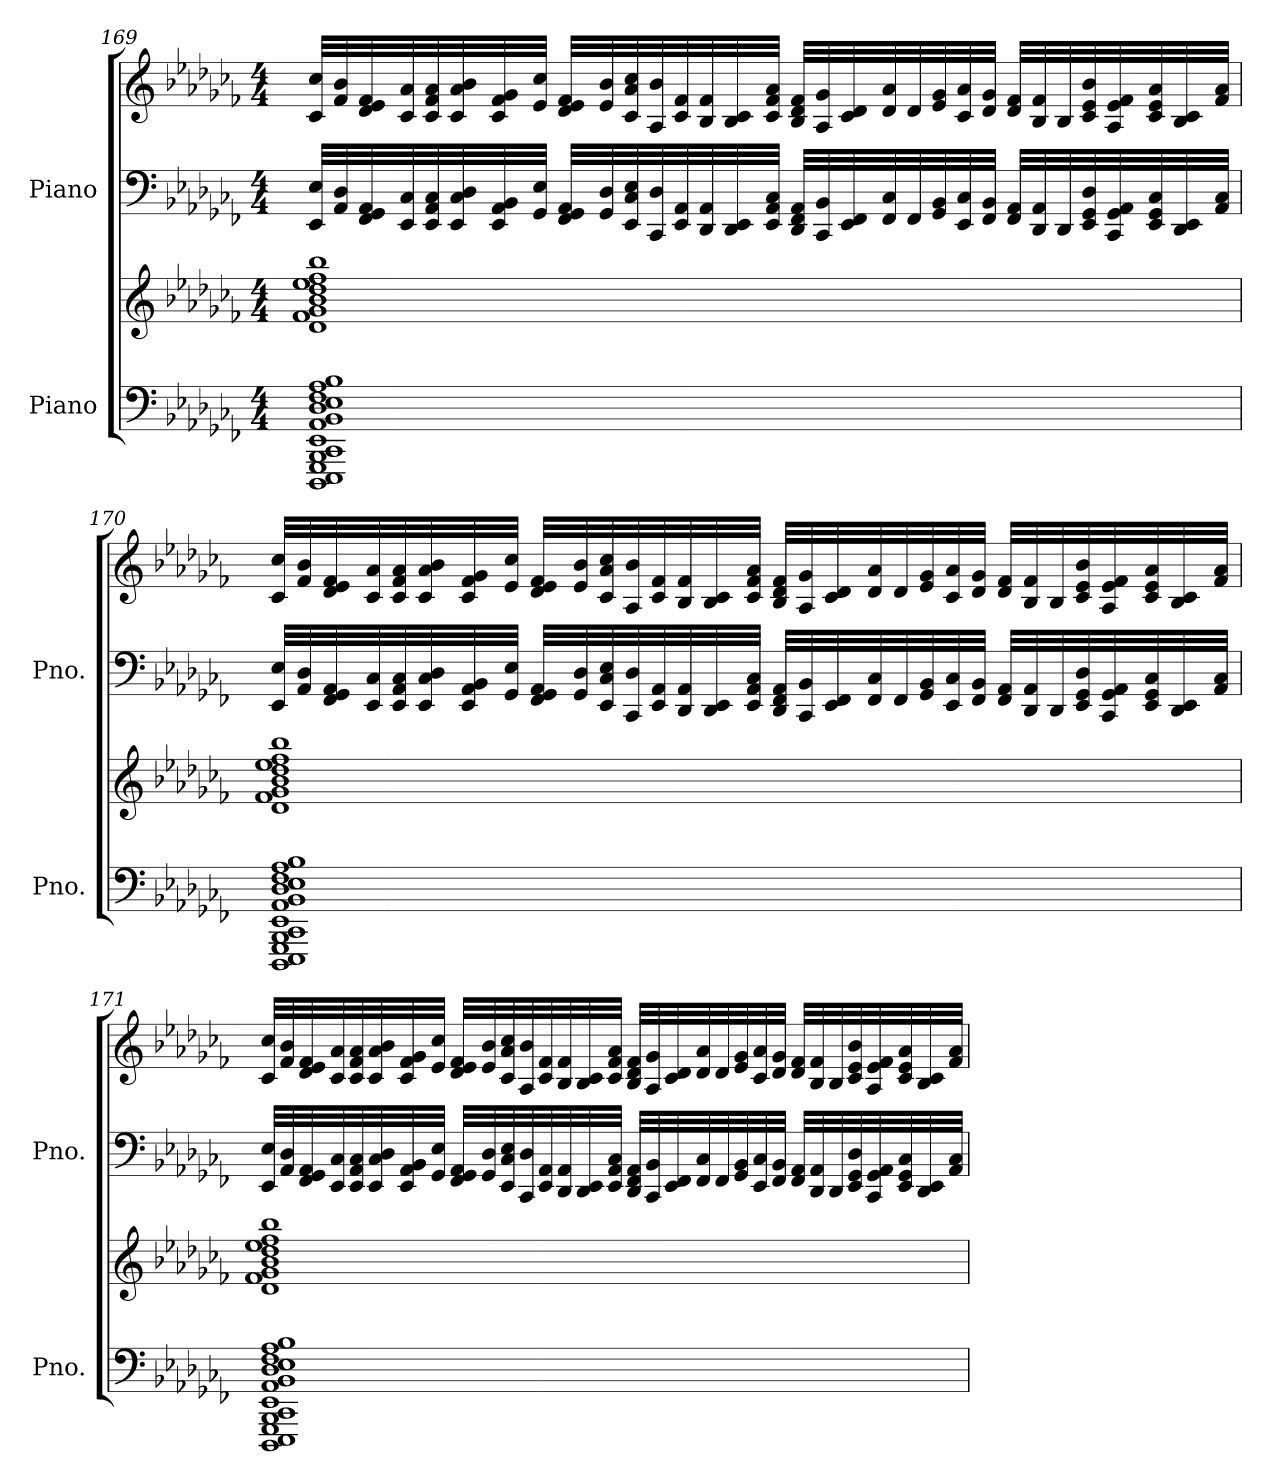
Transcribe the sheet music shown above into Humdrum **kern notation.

**kern	**kern	**kern	**kern
*part2	*part2	*part1	*part1
*staff4	*staff3	*staff2	*staff1
*I"Piano	*	*I"Piano	*
*I'Pno.	*	*I'Pno.	*
!!LO:LB:g=z
*clefF4	*clefG2	*clefF4	*clefG2
*ITrd14c24	*ITrd14c24	*ITrd-21c-36	*ITrd-21c-36
*k[b-e-a-d-g-c-f-]	*k[b-e-a-d-g-c-f-]	*k[b-e-a-d-g-c-f-]	*k[b-e-a-d-g-c-f-]
*M4/4	*M4/4	*M4/4	*M4/4
=169	=169	=169	=169
1DDDDD- 1EEEEE- 1GGGGG- 1BBBBB- 1CCCC- 1EEEE- 1AAAA- 1BBBB- 1DDD- 1EEE- 1FFF- 1AAA- 1BBB-	1DD- 1FF- 1GG- 1BB- 1D- 1E- 1F- 1B-	32ee-/ 32eee-/LLL	32cccc-/ 32ccccc-/LLL
.	.	32aa-/ 32ddd-/	32ffff-/ 32bbbb-/
.	.	32ff-/ 32gg-/ 32aa-/	32dddd-/ 32eeee-/ 32ffff-/
.	.	32ee-/ 32ccc-/	32cccc-/ 32aaaa-/
.	.	32ee-/ 32aa-/ 32ccc-/	32cccc-/ 32ffff-/ 32aaaa-/
.	.	32ee-/ 32ccc-/ 32ddd-/	32cccc-/ 32aaaa-/ 32bbbb-/
.	.	32ee-/ 32aa-/ 32bb-/	32cccc-/ 32ffff-/ 32gggg-/
.	.	32gg-/ 32eee-/JJJ	32eeee-/ 32ccccc-/JJJ
.	.	32ff-/ 32gg-/ 32aa-/LLL	32dddd-/ 32eeee-/ 32ffff-/LLL
.	.	32gg-/ 32ddd-/	32eeee-/ 32bbbb-/
.	.	32ee-/ 32ccc-/ 32eee-/	32cccc-/ 32aaaa-/ 32ccccc-/
.	.	32cc-/ 32ddd-/	32aaa-/ 32bbbb-/
.	.	32ee-/ 32aa-/	32cccc-/ 32ffff-/
.	.	32dd-/ 32aa-/	32bbb-/ 32ffff-/
.	.	32dd-/ 32ee-/	32bbb-/ 32cccc-/
.	.	32ee-/ 32aa-/ 32ccc-/JJJ	32cccc-/ 32ffff-/ 32aaaa-/JJJ
.	.	32dd-/ 32ff-/ 32aa-/LLL	32bbb-/ 32dddd-/ 32ffff-/LLL
.	.	32cc-/ 32bb-/	32aaa-/ 32gggg-/
.	.	32ee-/ 32ff-/	32cccc-/ 32dddd-/
.	.	32ff-/ 32ccc-/	32dddd-/ 32aaaa-/
.	.	32ff-/	32dddd-/
.	.	32gg-/ 32bb-/	32eeee-/ 32gggg-/
.	.	32ee-/ 32ccc-/	32cccc-/ 32aaaa-/
.	.	32ff-/ 32bb-/JJJ	32dddd-/ 32gggg-/JJJ
.	.	32ff-/ 32aa-/LLL	32dddd-/ 32ffff-/LLL
.	.	32dd-/ 32aa-/	32bbb-/ 32ffff-/
.	.	32dd-/	32bbb-/
.	.	32ee-/ 32gg-/ 32ddd-/	32cccc-/ 32eeee-/ 32bbbb-/
.	.	32cc-/ 32gg-/ 32aa-/	32aaa-/ 32eeee-/ 32ffff-/
.	.	32ee-/ 32gg-/ 32ccc-/	32cccc-/ 32eeee-/ 32aaaa-/
.	.	32dd-/ 32ee-/	32bbb-/ 32cccc-/
.	.	32aa-/ 32ccc-/JJJ	32ffff-/ 32aaaa-/JJJ
!!LO:LB:g=z
=170	=170	=170	=170
1DDDDD- 1EEEEE- 1GGGGG- 1BBBBB- 1CCCC- 1EEEE- 1AAAA- 1BBBB- 1DDD- 1EEE- 1FFF- 1AAA- 1BBB-	1DD- 1FF- 1GG- 1BB- 1D- 1E- 1F- 1B-	32ee-/ 32eee-/LLL	32cccc-/ 32ccccc-/LLL
.	.	32aa-/ 32ddd-/	32ffff-/ 32bbbb-/
.	.	32ff-/ 32gg-/ 32aa-/	32dddd-/ 32eeee-/ 32ffff-/
.	.	32ee-/ 32ccc-/	32cccc-/ 32aaaa-/
.	.	32ee-/ 32aa-/ 32ccc-/	32cccc-/ 32ffff-/ 32aaaa-/
.	.	32ee-/ 32ccc-/ 32ddd-/	32cccc-/ 32aaaa-/ 32bbbb-/
.	.	32ee-/ 32aa-/ 32bb-/	32cccc-/ 32ffff-/ 32gggg-/
.	.	32gg-/ 32eee-/JJJ	32eeee-/ 32ccccc-/JJJ
.	.	32ff-/ 32gg-/ 32aa-/LLL	32dddd-/ 32eeee-/ 32ffff-/LLL
.	.	32gg-/ 32ddd-/	32eeee-/ 32bbbb-/
.	.	32ee-/ 32ccc-/ 32eee-/	32cccc-/ 32aaaa-/ 32ccccc-/
.	.	32cc-/ 32ddd-/	32aaa-/ 32bbbb-/
.	.	32ee-/ 32aa-/	32cccc-/ 32ffff-/
.	.	32dd-/ 32aa-/	32bbb-/ 32ffff-/
.	.	32dd-/ 32ee-/	32bbb-/ 32cccc-/
.	.	32ee-/ 32aa-/ 32ccc-/JJJ	32cccc-/ 32ffff-/ 32aaaa-/JJJ
.	.	32dd-/ 32ff-/ 32aa-/LLL	32bbb-/ 32dddd-/ 32ffff-/LLL
.	.	32cc-/ 32bb-/	32aaa-/ 32gggg-/
.	.	32ee-/ 32ff-/	32cccc-/ 32dddd-/
.	.	32ff-/ 32ccc-/	32dddd-/ 32aaaa-/
.	.	32ff-/	32dddd-/
.	.	32gg-/ 32bb-/	32eeee-/ 32gggg-/
.	.	32ee-/ 32ccc-/	32cccc-/ 32aaaa-/
.	.	32ff-/ 32bb-/JJJ	32dddd-/ 32gggg-/JJJ
.	.	32ff-/ 32aa-/LLL	32dddd-/ 32ffff-/LLL
.	.	32dd-/ 32aa-/	32bbb-/ 32ffff-/
.	.	32dd-/	32bbb-/
.	.	32ee-/ 32gg-/ 32ddd-/	32cccc-/ 32eeee-/ 32bbbb-/
.	.	32cc-/ 32gg-/ 32aa-/	32aaa-/ 32eeee-/ 32ffff-/
.	.	32ee-/ 32gg-/ 32ccc-/	32cccc-/ 32eeee-/ 32aaaa-/
.	.	32dd-/ 32ee-/	32bbb-/ 32cccc-/
.	.	32aa-/ 32ccc-/JJJ	32ffff-/ 32aaaa-/JJJ
!!LO:PB:g=z
=171	=171	=171	=171
1DDDDD- 1EEEEE- 1GGGGG- 1BBBBB- 1CCCC- 1EEEE- 1AAAA- 1BBBB- 1DDD- 1EEE- 1FFF- 1AAA- 1BBB-	1DD- 1FF- 1GG- 1BB- 1D- 1E- 1F- 1B-	32ee-/ 32eee-/LLL	32cccc-/ 32ccccc-/LLL
.	.	32aa-/ 32ddd-/	32ffff-/ 32bbbb-/
.	.	32ff-/ 32gg-/ 32aa-/	32dddd-/ 32eeee-/ 32ffff-/
.	.	32ee-/ 32ccc-/	32cccc-/ 32aaaa-/
.	.	32ee-/ 32aa-/ 32ccc-/	32cccc-/ 32ffff-/ 32aaaa-/
.	.	32ee-/ 32ccc-/ 32ddd-/	32cccc-/ 32aaaa-/ 32bbbb-/
.	.	32ee-/ 32aa-/ 32bb-/	32cccc-/ 32ffff-/ 32gggg-/
.	.	32gg-/ 32eee-/JJJ	32eeee-/ 32ccccc-/JJJ
.	.	32ff-/ 32gg-/ 32aa-/LLL	32dddd-/ 32eeee-/ 32ffff-/LLL
.	.	32gg-/ 32ddd-/	32eeee-/ 32bbbb-/
.	.	32ee-/ 32ccc-/ 32eee-/	32cccc-/ 32aaaa-/ 32ccccc-/
.	.	32cc-/ 32ddd-/	32aaa-/ 32bbbb-/
.	.	32ee-/ 32aa-/	32cccc-/ 32ffff-/
.	.	32dd-/ 32aa-/	32bbb-/ 32ffff-/
.	.	32dd-/ 32ee-/	32bbb-/ 32cccc-/
.	.	32ee-/ 32aa-/ 32ccc-/JJJ	32cccc-/ 32ffff-/ 32aaaa-/JJJ
.	.	32dd-/ 32ff-/ 32aa-/LLL	32bbb-/ 32dddd-/ 32ffff-/LLL
.	.	32cc-/ 32bb-/	32aaa-/ 32gggg-/
.	.	32ee-/ 32ff-/	32cccc-/ 32dddd-/
.	.	32ff-/ 32ccc-/	32dddd-/ 32aaaa-/
.	.	32ff-/	32dddd-/
.	.	32gg-/ 32bb-/	32eeee-/ 32gggg-/
.	.	32ee-/ 32ccc-/	32cccc-/ 32aaaa-/
.	.	32ff-/ 32bb-/JJJ	32dddd-/ 32gggg-/JJJ
.	.	32ff-/ 32aa-/LLL	32dddd-/ 32ffff-/LLL
.	.	32dd-/ 32aa-/	32bbb-/ 32ffff-/
.	.	32dd-/	32bbb-/
.	.	32ee-/ 32gg-/ 32ddd-/	32cccc-/ 32eeee-/ 32bbbb-/
.	.	32cc-/ 32gg-/ 32aa-/	32aaa-/ 32eeee-/ 32ffff-/
.	.	32ee-/ 32gg-/ 32ccc-/	32cccc-/ 32eeee-/ 32aaaa-/
.	.	32dd-/ 32ee-/	32bbb-/ 32cccc-/
.	.	32aa-/ 32ccc-/JJJ	32ffff-/ 32aaaa-/JJJ
=	=	=	=
*-	*-	*-	*-
